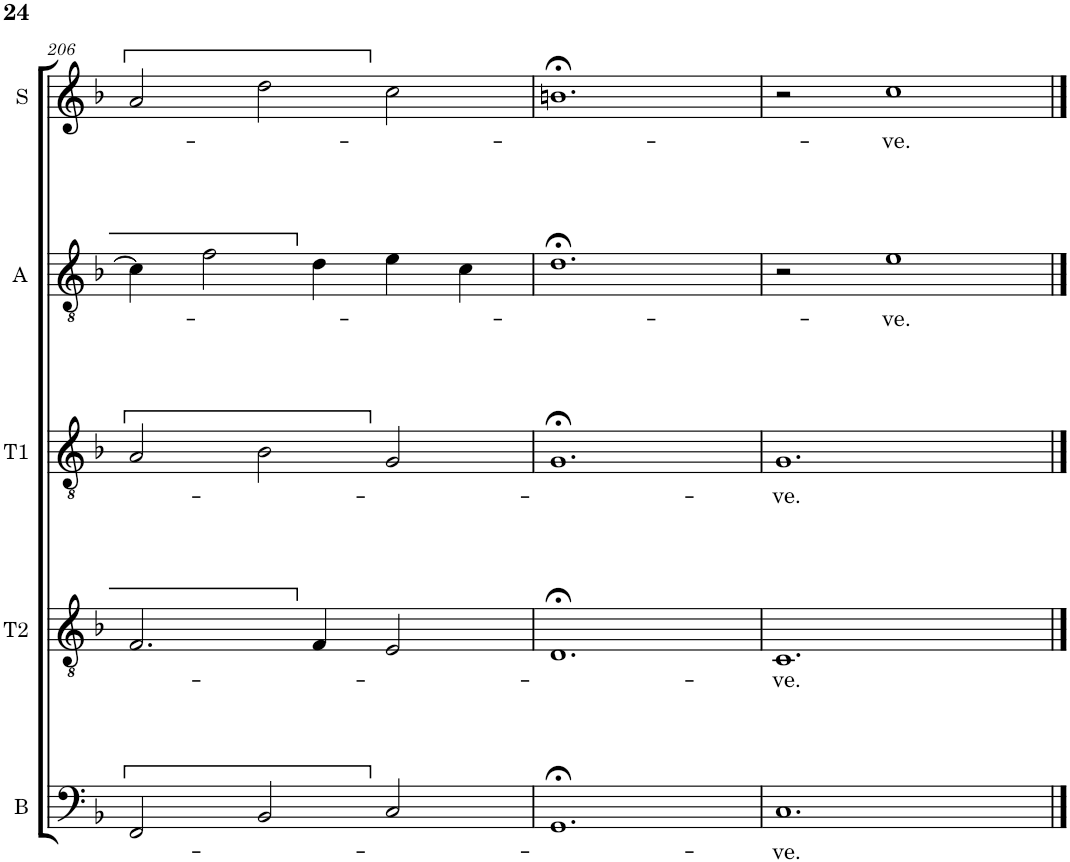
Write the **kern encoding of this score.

**kern	**text	**kern	**text	**kern	**text	**kern	**text	**kern	**text
*part5	*part5	*part4	*part4	*part3	*part3	*part2	*part2	*part1	*part1
*staff5	*staff5	*staff4	*staff4	*staff3	*staff3	*staff2	*staff2	*staff1	*staff1
*I"B	*	*I"T2	*	*I"T1	*	*I"A	*	*I"S	*
*I'B	*	*I'T2	*	*I'T1	*	*I'A	*	*I'S	*
!!LO:PB:g=z
*clefF4	*	*clefGv2	*	*clefGv2	*	*clefGv2	*	*clefG2	*
*k[b-]	*	*k[b-]	*	*k[b-]	*	*k[b-]	*	*k[b-]	*
*M3/2	*	*M3/2	*	*M3/2	*	*M3/2	*	*M3/2	*
=206	=206	=206	=206	=206	=206	=206	=206	=206	=206
2FF/	.	2.F/	.	2A/	.	4c\]	.	2a/	.
.	.	.	.	.	.	2f\	.	.	.
2BB-/	.	.	.	2B-\	.	.	.	2dd\	.
.	.	4F/	.	.	.	4d\	.	.	.
2C/	.	2E/	.	2G/	.	4e\	.	2cc\	.
.	.	.	.	.	.	4c\	.	.	.
=207	=207	=207	=207	=207	=207	=207	=207	=207	=207
1.GG;<	.	1.D;<	.	1.G;<	.	1.d;<	.	1.bn;<	.
=208	=208	=208	=208	=208	=208	=208	=208	=208	=208
!	!LO:LY:b	!	!LO:LY:b	!	!LO:LY:b	!	!	!	!
1.C	-ve.	1.C	-ve.	1.G	-ve.	2r	.	2r	.
!	!	!	!	!	!	!	!LO:LY:b	!	!LO:LY:b
.	.	.	.	.	.	1e	-ve.	1cc	ve.
==	==	==	==	==	==	==	==	==	==
*-	*-	*-	*-	*-	*-	*-	*-	*-	*-
